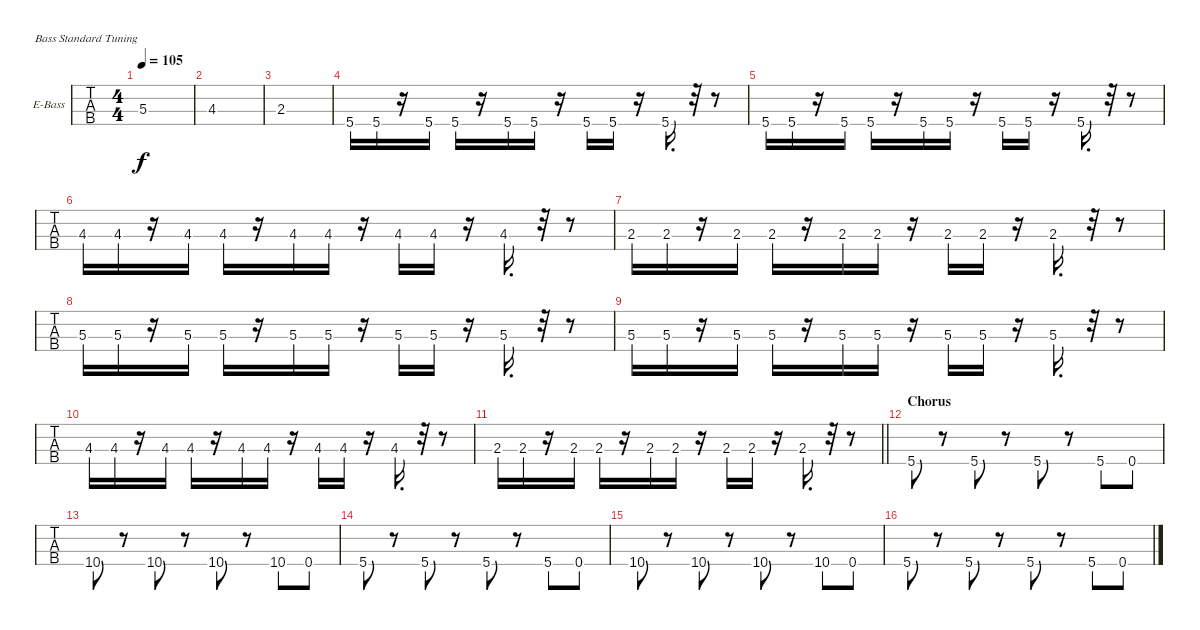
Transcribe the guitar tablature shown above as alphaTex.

\bracketExtendMode groupsimilarinstruments
\firstSystemTrackNameOrientation horizontal
\otherSystemsTrackNameOrientation horizontal
\track ("Nikolai" "E-Bass") {instrument electricbasspick}
\staff {tabs}
\tuning (G2 D2 A1 E1)
\ts (4 4)
\tempo 105
\clef f4
\ks db
5.3{t}.1{dy f} |
4.3.1 |
2.3.1 |
5.4.16 5.4.16 r.16 5.4.16 5.4.16 r.16 5.4.16 5.4.16 r.16 5.4.16 5.4.16 r.16 5.4.16{d} r.32 r.8 |
5.4.16 5.4.16 r.16 5.4.16 5.4.16 r.16 5.4.16 5.4.16 r.16 5.4.16 5.4.16 r.16 5.4.16{d} r.32 r.8 |
4.3.16 4.3.16 r.16 4.3.16 4.3.16 r.16 4.3.16 4.3.16 r.16 4.3.16 4.3.16 r.16 4.3.16{d} r.32 r.8 |
2.3.16 2.3.16 r.16 2.3.16 2.3.16 r.16 2.3.16 2.3.16 r.16 2.3.16 2.3.16 r.16 2.3.16{d} r.32 r.8 |
5.3.16 5.3.16 r.16 5.3.16 5.3.16 r.16 5.3.16 5.3.16 r.16 5.3.16 5.3.16 r.16 5.3.16{d} r.32 r.8 |
5.3.16 5.3.16 r.16 5.3.16 5.3.16 r.16 5.3.16 5.3.16 r.16 5.3.16 5.3.16 r.16 5.3.16{d} r.32 r.8 |
4.3.16 4.3.16 r.16 4.3.16 4.3.16 r.16 4.3.16 4.3.16 r.16 4.3.16 4.3.16 r.16 4.3.16{d} r.32 r.8 |
\barLineRight lightlight
2.3.16 2.3.16 r.16 2.3.16 2.3.16 r.16 2.3.16 2.3.16 r.16 2.3.16 2.3.16 r.16 2.3.16{d} r.32 r.8 |
\section ("" "Chorus")
5.4.8 r.8 5.4.8 r.8 5.4.8 r.8 5.4.8 0.4.8 |
10.4.8 r.8 10.4.8 r.8 10.4.8 r.8 10.4.8 0.4.8 |
5.4.8 r.8 5.4.8 r.8 5.4.8 r.8 5.4.8 0.4.8 |
10.4.8 r.8 10.4.8 r.8 10.4.8 r.8 10.4.8 0.4.8 |
5.4.8 r.8 5.4.8 r.8 5.4.8 r.8 5.4.8 0.4.8
